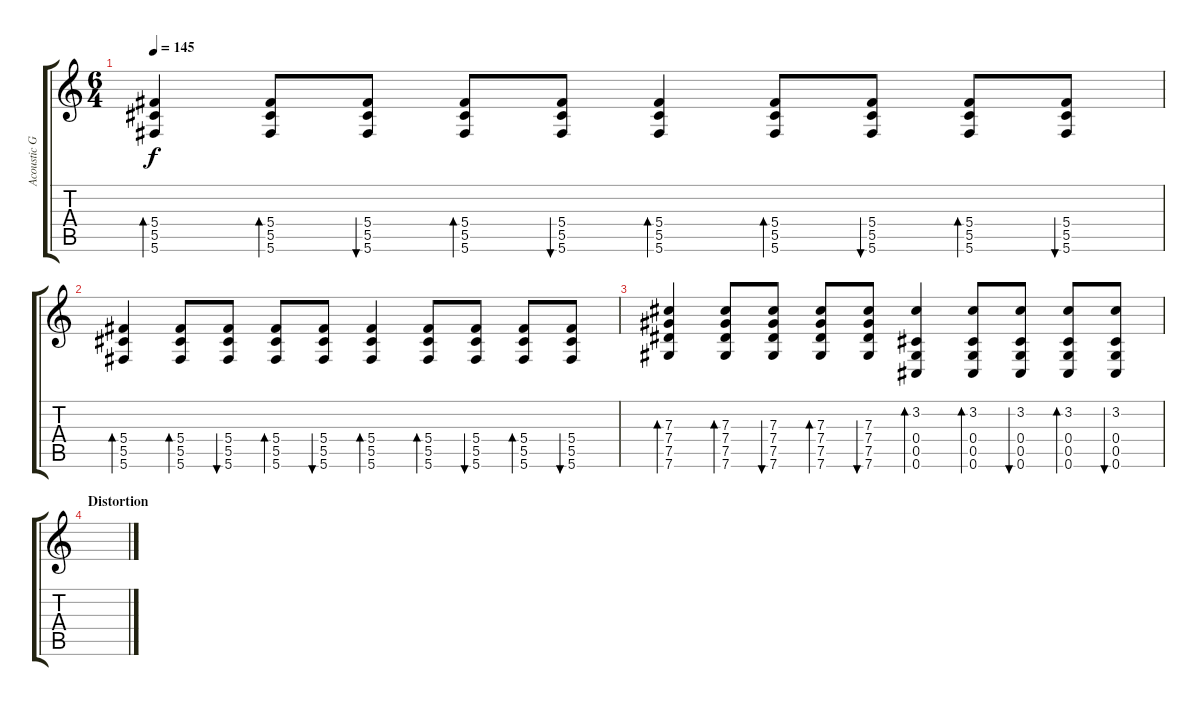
\track ("Acoustic Guitar" "Acoustic G") {instrument acousticguitarsteel}
\staff {score tabs}
\tuning (Eb4 Bb3 Gb3 Db3 Ab2 Db2) {hide}
\ts (6 4)
\tempo 145
\clef g2
\ks c
(5.4 5.5 5.6).4{bd 60 dy f} (5.4 5.5 5.6).8{bd 60} (5.4 5.5 5.6).8{bu 60} (5.4 5.5 5.6).8{bd 60} (5.4 5.5 5.6).8{bu 60} (5.4 5.5 5.6).4{bd 60} (5.4 5.5 5.6).8{bd 60} (5.4 5.5 5.6).8{bu 60} (5.4 5.5 5.6).8{bd 60} (5.4 5.5 5.6).8{bu 60} |
(5.4 5.5 5.6).4{bd 60} (5.4 5.5 5.6).8{bd 60} (5.4 5.5 5.6).8{bu 60} (5.4 5.5 5.6).8{bd 60} (5.4 5.5 5.6).8{bu 60} (5.4 5.5 5.6).4{bd 60} (5.4 5.5 5.6).8{bd 60} (5.4 5.5 5.6).8{bu 60} (5.4 5.5 5.6).8{bd 60} (5.4 5.5 5.6).8{bu 60} |
(7.3 7.4 7.5 7.6).4{bd 60} (7.3 7.4 7.5 7.6).8{bd 60} (7.3 7.4 7.5 7.6).8{bu 60} (7.3 7.4 7.5 7.6).8{bd 60} (7.3 7.4 7.5 7.6).8{bu 60} (3.2 0.4 0.5 0.6).4{bd 60} (3.2 0.4 0.5 0.6).8{bd 60} (3.2 0.4 0.5 0.6).8{bu 60} (3.2 0.4 0.5 0.6).8{bd 60} (3.2 0.4 0.5 0.6).8{bu 60} |
\section ("" "Distortion")
